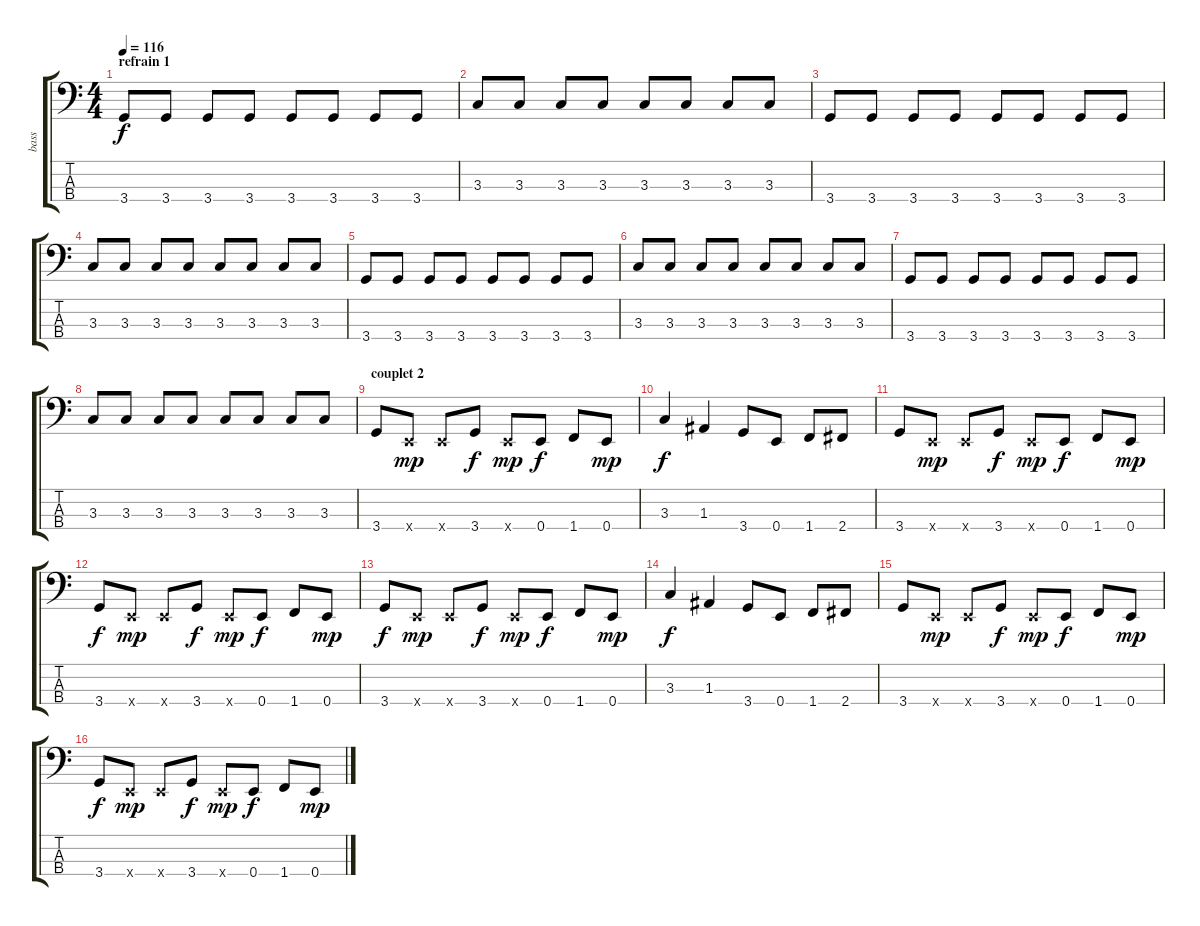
\track ("bass" "bass") {instrument electricbassfinger}
\staff {score tabs}
\tuning (G2 D2 A1 E1) {hide}
\ts (4 4)
\section ("" "refrain 1")
\tempo 116
\clef f4
\ks c
3.4.8{dy f} 3.4.8 3.4.8 3.4.8 3.4.8 3.4.8 3.4.8 3.4.8 |
3.3.8 3.3.8 3.3.8 3.3.8 3.3.8 3.3.8 3.3.8 3.3.8 |
3.4.8 3.4.8 3.4.8 3.4.8 3.4.8 3.4.8 3.4.8 3.4.8 |
3.3.8 3.3.8 3.3.8 3.3.8 3.3.8 3.3.8 3.3.8 3.3.8 |
3.4.8 3.4.8 3.4.8 3.4.8 3.4.8 3.4.8 3.4.8 3.4.8 |
3.3.8 3.3.8 3.3.8 3.3.8 3.3.8 3.3.8 3.3.8 3.3.8 |
3.4.8 3.4.8 3.4.8 3.4.8 3.4.8 3.4.8 3.4.8 3.4.8 |
3.3.8 3.3.8 3.3.8 3.3.8 3.3.8 3.3.8 3.3.8 3.3.8 |
\section ("" "couplet 2")
3.4.8 0.4{x}.8{dy mp} 0.4{x}.8 3.4.8{dy f} 0.4{x}.8{dy mp} 0.4.8{dy f} 1.4.8 0.4.8{dy mp} |
3.3.4{dy f} 1.3.4 3.4.8 0.4.8 1.4.8 2.4.8 |
3.4.8 0.4{x}.8{dy mp} 0.4{x}.8 3.4.8{dy f} 0.4{x}.8{dy mp} 0.4.8{dy f} 1.4.8 0.4.8{dy mp} |
3.4.8{dy f} 0.4{x}.8{dy mp} 0.4{x}.8 3.4.8{dy f} 0.4{x}.8{dy mp} 0.4.8{dy f} 1.4.8 0.4.8{dy mp} |
3.4.8{dy f} 0.4{x}.8{dy mp} 0.4{x}.8 3.4.8{dy f} 0.4{x}.8{dy mp} 0.4.8{dy f} 1.4.8 0.4.8{dy mp} |
3.3.4{dy f} 1.3.4 3.4.8 0.4.8 1.4.8 2.4.8 |
3.4.8 0.4{x}.8{dy mp} 0.4{x}.8 3.4.8{dy f} 0.4{x}.8{dy mp} 0.4.8{dy f} 1.4.8 0.4.8{dy mp} |
3.4.8{dy f} 0.4{x}.8{dy mp} 0.4{x}.8 3.4.8{dy f} 0.4{x}.8{dy mp} 0.4.8{dy f} 1.4.8 0.4.8{dy mp}
